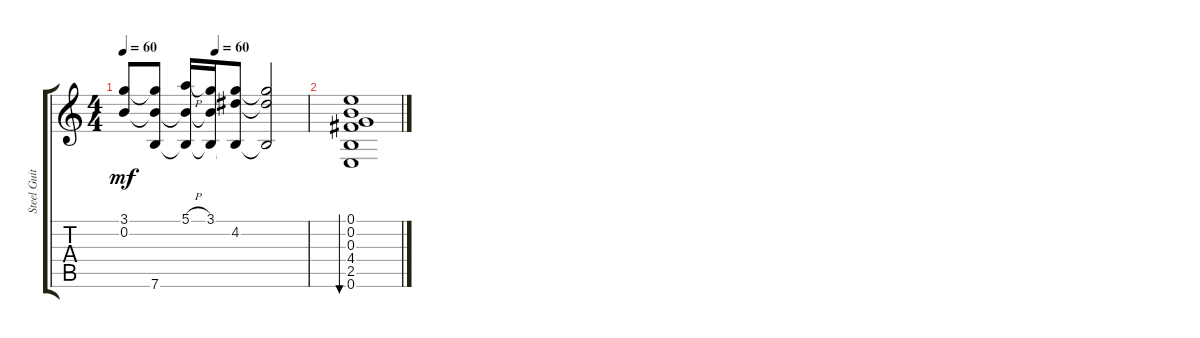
\track ("Steel Guitar" "Steel Guit") {instrument acousticguitarsteel}
\staff {score tabs}
\tuning (E4 B3 G3 D3 A2 E2) {hide}
\ts (4 4)
\tempo 60
\tempo (60 0.5)
\clef g2
\ks c
(3.1 0.2{t}).8{dy mf} (3.1{t} 0.2{t} 7.6).8 (5.1{h} 0.2{t} 7.6{t}).16 (3.1 0.2{t} 7.6{t}).16 (3.1{t} 4.2 7.6{t}).8 (3.1{t} 4.2{t} 7.6{t}).2 |
(0.1 0.2 0.3 4.4 2.5 0.6).1{bu 120}
